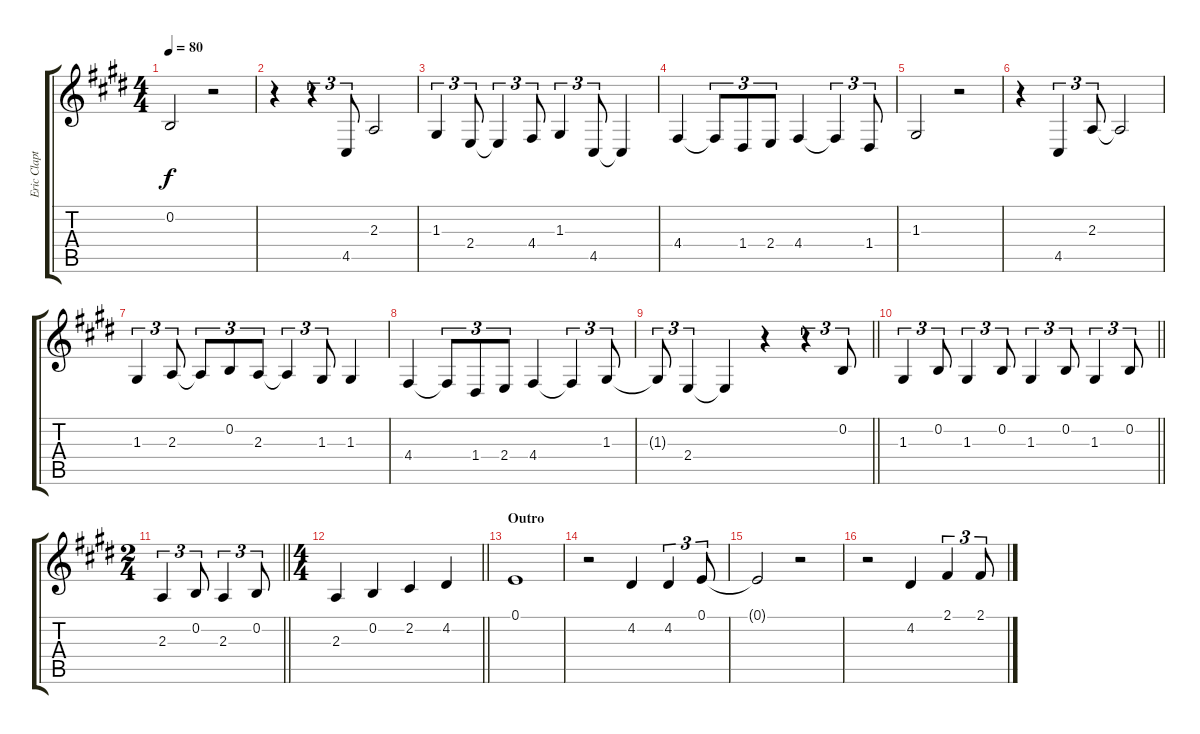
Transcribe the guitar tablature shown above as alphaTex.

\track ("Eric Clapton Voice" "Eric Clapt") {instrument sopranosax}
\staff {score tabs}
\tuning (E4 B3 G3 D3 A2 E2) {hide}
\ts (4 4)
\tempo 80
\clef g2
\ks e
0.2{t}.2{dy f} r.2 |
r.4 r.4{tu (3 2)} 4.5.8{tu (3 2)} 2.3.2 |
1.3.4{tu (3 2)} 2.4.8{tu (3 2)} 2.4{t}.4{tu (3 2)} 4.4.8{tu (3 2)} 1.3.4{tu (3 2)} 4.5.8{tu (3 2)} 4.5{t}.4 |
4.4.4 4.4{t}.8{tu (3 2)} 1.4.8{tu (3 2)} 2.4.8{tu (3 2)} 4.4.4 4.4{t}.4{tu (3 2)} 1.4.8{tu (3 2)} |
1.3.2 r.2 |
r.4 4.5.4{tu (3 2)} 2.3.8{tu (3 2)} 2.3{t}.2 |
1.3.4{tu (3 2)} 2.3.8{tu (3 2)} 2.3{t}.8{tu (3 2)} 0.2.8{tu (3 2)} 2.3.8{tu (3 2)} 2.3{t}.4{tu (3 2)} 1.3.8{tu (3 2)} 1.3.4 |
4.4.4 4.4{t}.8{tu (3 2)} 1.4.8{tu (3 2)} 2.4.8{tu (3 2)} 4.4.4 4.4{t}.4{tu (3 2)} 1.3.8{tu (3 2)} |
\barLineRight lightlight
1.3{t}.8{tu (3 2)} 2.4.4{tu (3 2)} 2.4{t}.4 r.4 r.4{tu (3 2)} 0.2.8{tu (3 2)} |
\barLineRight lightlight
1.3.4{tu (3 2)} 0.2.8{tu (3 2)} 1.3.4{tu (3 2)} 0.2.8{tu (3 2)} 1.3.4{tu (3 2)} 0.2.8{tu (3 2)} 1.3.4{tu (3 2)} 0.2.8{tu (3 2)} |
\ts (2 4)
\barLineRight lightlight
2.3.4{tu (3 2)} 0.2.8{tu (3 2)} 2.3.4{tu (3 2)} 0.2.8{tu (3 2)} |
\ts (4 4)
\barLineRight lightlight
2.3.4 0.2.4 2.2.4 4.2.4 |
\section ("" "Outro")
0.1.1 |
r.2 4.2.4 4.2.4{tu (3 2)} 0.1.8{tu (3 2)} |
0.1{t}.2 r.2 |
r.2 4.2.4 2.1.4{tu (3 2)} 2.1.8{tu (3 2)}
